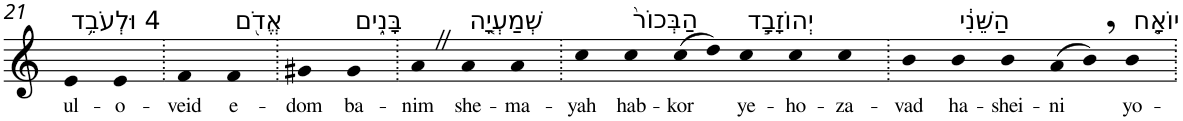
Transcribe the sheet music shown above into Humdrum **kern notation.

**kern	**text
*part1	*part1
*staff1	*staff1
*I"Piano	*
*I'Pno	*
!!LO:PB:g=z
*clefG2	*
*k[]	*
=21	=21
!LO:TX:a:t=4 וּלְעֹבֵ֥ד	!
!	!LO:LY:b
4e	ul-
!	!LO:LY:b
4e	-o-
=22.	=22.
!	!LO:LY:b
4f	-veid
!LO:TX:a:t=אֱדֹ֖ם	!
!	!LO:LY:b
4f	e-
=23.	=23.
!	!LO:LY:b
4g#X	-dom
!LO:TX:a:t=בָּנִ֑ים	!
!	!LO:LY:b
4g#	ba-
=24.	=24.
!	!LO:LY:b
4aZ	-nim
!LO:TX:a:t=שְׁמַעְיָ֤ה	!
!	!LO:LY:b
4a	she-
!	!LO:LY:b
4a	-ma-
=25.	=25.
!	!LO:LY:b
4cc	-yah
!LO:TX:a:t=הַבְּכוֹר֙	!
!	!LO:LY:b
4cc	hab-
!	!LO:LY:b
(>8cc	-kor
8dd)	.
!LO:TX:a:t=יְהוֹזָבָ֣ד	!
!	!LO:LY:b
4cc	ye-
!	!LO:LY:b
4cc	-ho-
!	!LO:LY:b
4cc	-za-
=26.	=26.
!	!LO:LY:b
4b	-vad
!LO:TX:a:t=הַשֵּׁנִ֔י	!
!	!LO:LY:b
4b	ha-
!	!LO:LY:b
4b	-shei-
!	!LO:LY:b
(>8a	-ni
8b,)	.
!LO:TX:a:t=יוֹאָ֤ח	!
!	!LO:LY:b
4b	yo-
=.	=.
*-	*-
